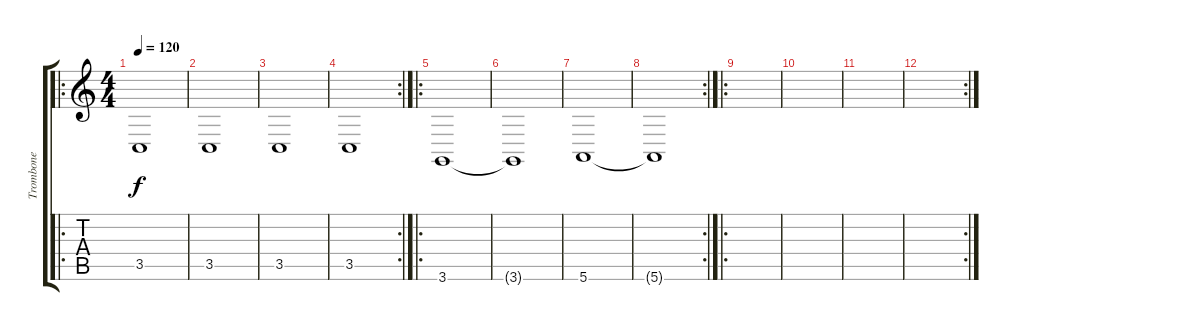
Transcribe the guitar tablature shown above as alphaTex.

\track ("Trombone" "Trombone") {instrument trombone}
\staff {score tabs}
\tuning (E4 B3 G3 D3 A2 E2) {hide}
\ro
\ts (4 4)
\tempo 120
\clef g2
\ks c
3.5.1{dy f} |
3.5.1 |
3.5.1 |
\rc 2
3.5.1 |
\ro
3.6.1 |
3.6{t}.1 |
5.6.1 |
\rc 2
5.6{t}.1 |
\ro
|
|
|
\rc 2
